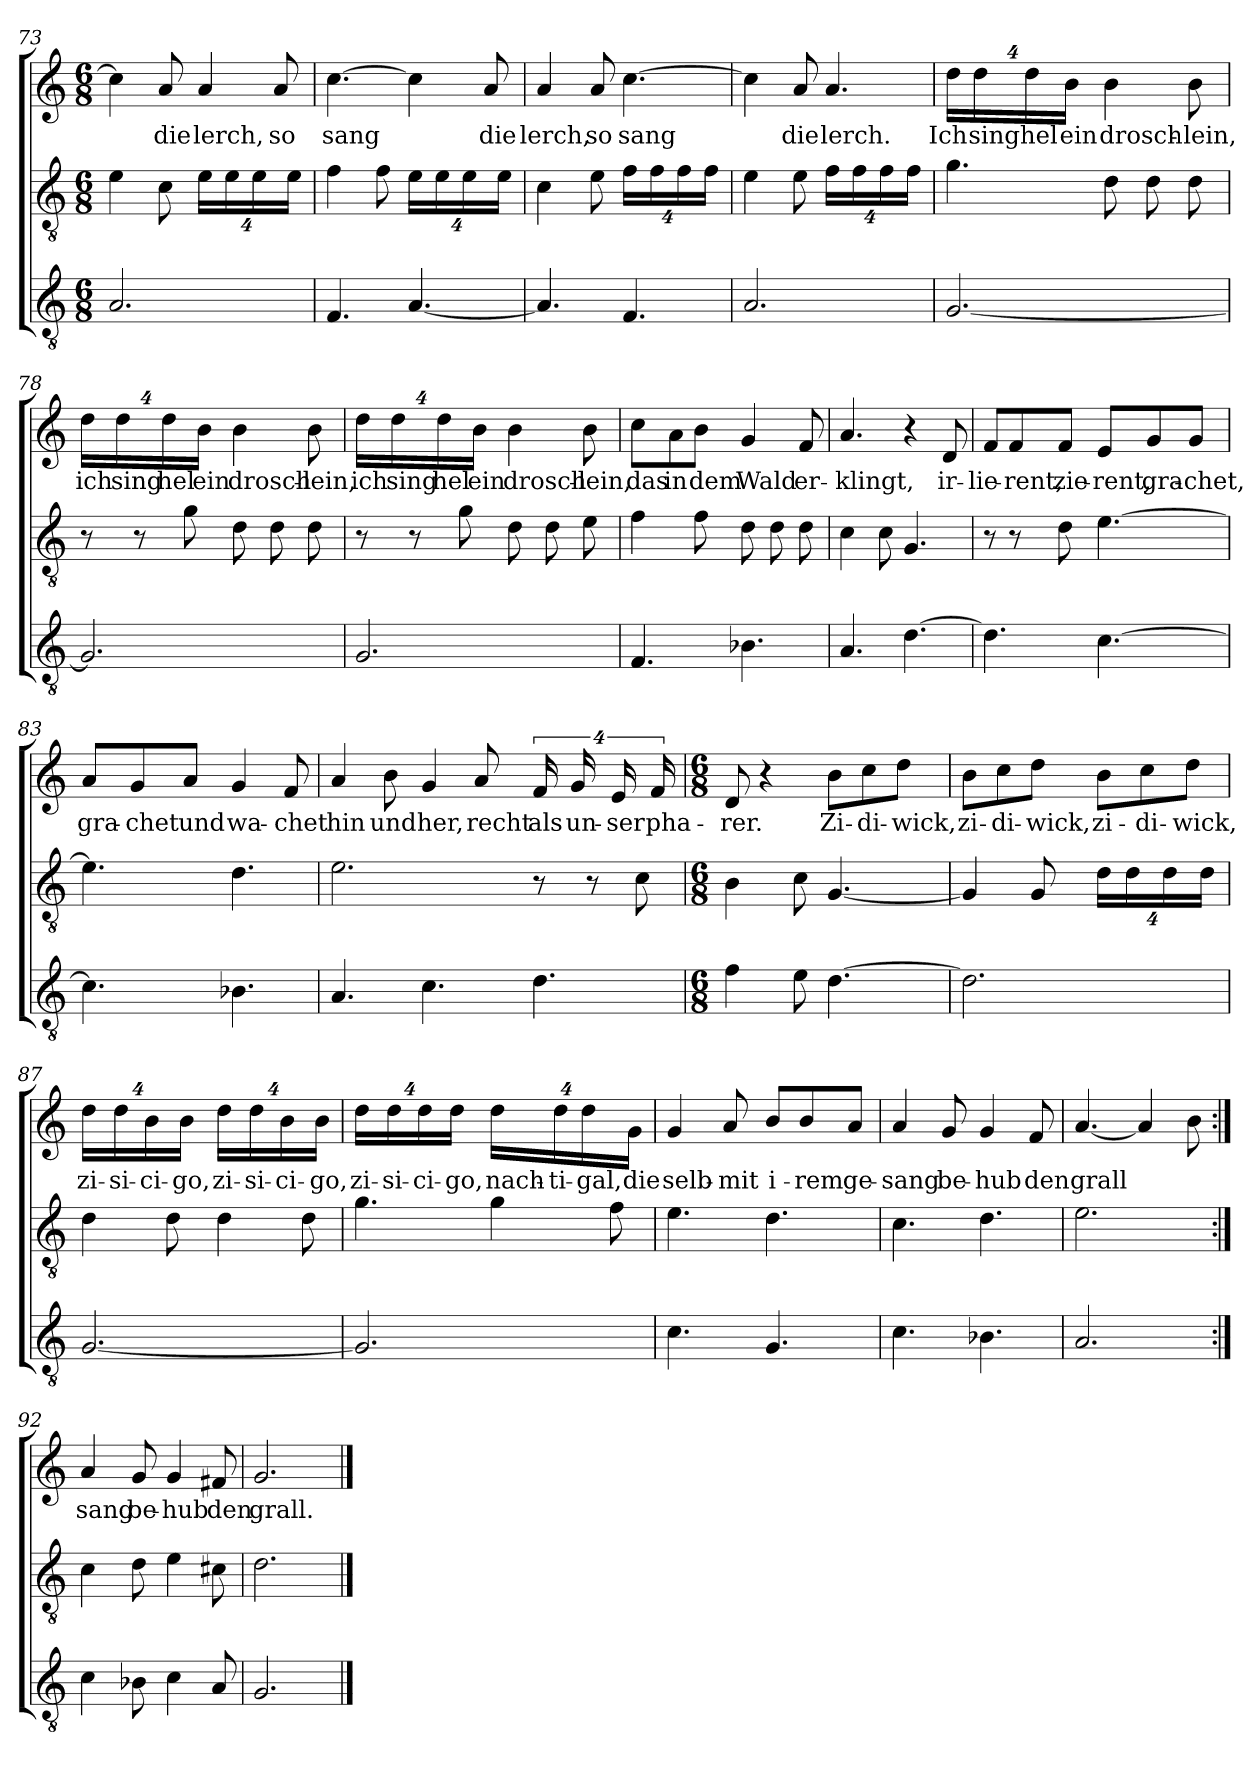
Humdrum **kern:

**kern	**kern	**kern	**text
*part3	*part2	*part1	*part1
*staff3	*staff2	*staff1	*staff1
*clefGv2	*clefGv2	*clefG2	*
*k[]	*k[]	*k[]	*
*C:	*C:	*C:	*
*M6/8	*M6/8	*M6/8	*
=73	=73	=73	=73
2.A/	4e\	4cc\]	.
!	!	!	!LO:LY:b
.	8c\	8a/	die
!	!	!	!LO:LY:b
.	32%3e\LL	4a/	lerch,
.	32%3e\	.	.
.	32%3e\	.	.
!	!	!	!LO:LY:b
.	.	8a/	so
.	32%3e\JJ	.	.
=74	=74	=74	=74
!	!	!	!LO:LY:b
4.F/	4f\	[4.cc\	sang
.	8f\	.	.
[4.A/	32%3e\LL	4cc\]	.
.	32%3e\	.	.
.	32%3e\	.	.
!	!	!	!LO:LY:b
.	.	8a/	die
.	32%3e\JJ	.	.
=75	=75	=75	=75
!	!	!	!LO:LY:b
4.A/]	4c\	4a/	lerch,
!	!	!	!LO:LY:b
.	8e\	8a/	so
!	!	!	!LO:LY:b
4.F/	32%3f\LL	[4.cc\	sang
.	32%3f\	.	.
.	32%3f\	.	.
.	32%3f\JJ	.	.
!!LO:PB:g=z
=76	=76	=76	=76
2.A/	4e\	4cc\]	.
!	!	!	!LO:LY:b
.	8e\	8a/	die
!	!	!	!LO:LY:b
.	32%3f\LL	4.a/	lerch.
.	32%3f\	.	.
.	32%3f\	.	.
.	32%3f\JJ	.	.
=77	=77	=77	=77
!	!	!	!LO:LY:b
[2.G/	4.g\	32%3dd\L	Ich
!	!	!	!LO:LY:b
.	.	32%3dd\	sing
!	!	!	!LO:LY:b
.	.	32%3dd\	hel
!	!	!	!LO:LY:b
.	.	32%3b\J	ein
!	!	!	!LO:LY:b
.	8d\	4b\	drosch-
.	8d\	.	.
!	!	!	!LO:LY:b
.	8d\	8b\	-lein,
=78	=78	=78	=78
!	!	!	!LO:LY:b
2.G/]	8r	32%3dd\L	ich
!	!	!	!LO:LY:b
.	.	32%3dd\	sing
.	8r	.	.
!	!	!	!LO:LY:b
.	.	32%3dd\	hel
.	8g\	.	.
!	!	!	!LO:LY:b
.	.	32%3b\J	ein
!	!	!	!LO:LY:b
.	8d\	4b\	drosch-
.	8d\	.	.
!	!	!	!LO:LY:b
.	8d\	8b\	-lein,
=79	=79	=79	=79
!	!	!	!LO:LY:b
2.G/	8r	32%3dd\L	ich
!	!	!	!LO:LY:b
.	.	32%3dd\	sing
.	8r	.	.
!	!	!	!LO:LY:b
.	.	32%3dd\	hel
.	8g\	.	.
!	!	!	!LO:LY:b
.	.	32%3b\J	ein
!	!	!	!LO:LY:b
.	8d\	4b\	drosch-
.	8d\	.	.
!	!	!	!LO:LY:b
.	8e\	8b\	-lein,
=80	=80	=80	=80
!	!	!	!LO:LY:b
4.F/	4f\	8cc\L	das
!	!	!	!LO:LY:b
.	.	8a\	in
!	!	!	!LO:LY:b
.	8f\	8b\J	dem
!	!	!	!LO:LY:b
4.B-X\	8d\	4g/	Wald
.	8d\	.	.
!	!	!	!LO:LY:b
.	8d\	8f/	er-
!!LO:LB:g=z
=81	=81	=81	=81
!	!	!	!LO:LY:b
4.A/	4c\	4.a/	-klingt,
.	8c\	.	.
[4.d\	4.G/	4r	.
!	!	!	!LO:LY:b
.	.	8d/	ir-
=82	=82	=82	=82
!	!	!	!LO:LY:b
4.d\]	8r	8f/L	-lie-
!	!	!	!LO:LY:b
.	8r	8f/	-rent,
!	!	!	!LO:LY:b
.	8d\	8f/J	zie-
!	!	!	!LO:LY:b
[4.c\	[4.e\	8e/L	-rent,
!	!	!	!LO:LY:b
.	.	8g/	gra-
!	!	!	!LO:LY:b
.	.	8g/J	-chet,
=83	=83	=83	=83
!	!	!	!LO:LY:b
4.c\]	4.e\]	8a/L	gra-
!	!	!	!LO:LY:b
.	.	8g/	-chet
!	!	!	!LO:LY:b
.	.	8a/J	und
!	!	!	!LO:LY:b
4.B-X\	4.d\	4g/	wa-
!	!	!	!LO:LY:b
.	.	8f/	-chet
=84	=84	=84	=84
!	!	!	!LO:LY:b
4.A/	2.e\	4a/	hin
!	!	!	!LO:LY:b
.	.	8b\	und
!	!	!	!LO:LY:b
4.c\	.	4g/	her,
!	!	!	!LO:LY:b
.	.	8a/	recht
!	!	!	!LO:LY:b
4.d\	8r	32%3f/	als
!	!	!	!LO:LY:b
.	.	32%3g/	un-
.	8r	.	.
!	!	!	!LO:LY:b
.	.	32%3e/	-ser
.	8c\	.	.
!	!	!	!LO:LY:b
.	.	32%3f/	pha-
=85	=85	=85	=85
*M6/8	*M6/8	*M6/8	*
!	!	!	!LO:LY:b
4f\	4B\	8d/	-rer.
.	.	4r	.
8e\	8c\	.	.
!	!	!	!LO:LY:b
[4.d\	[4.G/	8b\L	Zi-
!	!	!	!LO:LY:b
.	.	8cc\	-di-
!	!	!	!LO:LY:b
.	.	8dd\J	-wick,
!!LO:LB:g=z
=86	=86	=86	=86
!	!	!	!LO:LY:b
2.d\]	4G/]	8b\L	zi-
!	!	!	!LO:LY:b
.	.	8cc\	-di-
!	!	!	!LO:LY:b
.	8G/	8dd\J	-wick,
!	!	!	!LO:LY:b
.	32%3d\LL	8b\L	zi-
.	32%3d\	.	.
!	!	!	!LO:LY:b
.	.	8cc\	-di-
.	32%3d\	.	.
!	!	!	!LO:LY:b
.	.	8dd\J	-wick,
.	32%3d\JJ	.	.
=87	=87	=87	=87
!	!	!	!LO:LY:b
[2.G/	4d\	32%3dd\L	zi-
!	!	!	!LO:LY:b
.	.	32%3dd\	-si-
!	!	!	!LO:LY:b
.	.	32%3b\	-ci-
.	8d\	.	.
!	!	!	!LO:LY:b
.	.	32%3b\J	-go,
!	!	!	!LO:LY:b
.	4d\	32%3dd\L	zi-
!	!	!	!LO:LY:b
.	.	32%3dd\	-si-
!	!	!	!LO:LY:b
.	.	32%3b\	-ci-
.	8d\	.	.
!	!	!	!LO:LY:b
.	.	32%3b\J	-go,
=88	=88	=88	=88
!	!	!	!LO:LY:b
2.G/]	4.g\	32%3dd\L	zi-
!	!	!	!LO:LY:b
.	.	32%3dd\	-si-
!	!	!	!LO:LY:b
.	.	32%3dd\	-ci-
!	!	!	!LO:LY:b
.	.	32%3dd\J	-go,
!	!	!	!LO:LY:b
.	4g\	32%3dd\L	nach-
!	!	!	!LO:LY:b
.	.	32%3dd\	-ti-
!	!	!	!LO:LY:b
.	.	32%3dd\	-gal,
.	8f\	.	.
!	!	!	!LO:LY:b
.	.	32%3g\J	die
=89	=89	=89	=89
!	!	!	!LO:LY:b
4.c\	4.e\	4g/	selb-
!	!	!	!LO:LY:b
.	.	8a/	-mit
!	!	!	!LO:LY:b
4.G/	4.d\	8b/L	i-
!	!	!	!LO:LY:b
.	.	8b/	-rem
!	!	!	!LO:LY:b
.	.	8a/J	ge-
!!LO:LB:g=z
=90	=90	=90	=90
!	!	!	!LO:LY:b
4.c\	4.c\	4a/	-sang
!	!	!	!LO:LY:b
.	.	8g/	be-
!	!	!	!LO:LY:b
4.B-X\	4.d\	4g/	-hub
!	!	!	!LO:LY:b
.	.	8f/	den
=91	=91	=91	=91
!	!	!	!LO:LY:b
2.A/	2.e\	[4.a/	grall
.	.	4a/]	.
.	.	8b\	.
=92:|!	=92:|!	=92:|!	=92:|!
!	!	!	!LO:LY:b
4c\	4c\	4a/	sang
!	!	!	!LO:LY:b
8B-X\	8d\	8g/	be-
!	!	!	!LO:LY:b
4c\	4e\	4g/	-hub
!	!	!	!LO:LY:b
8A/	8c#X\	8f#X/	den
=93	=93	=93	=93
!	!	!	!LO:LY:b
2.G/	2.d\	2.g/	grall.
==	==	==	==
*-	*-	*-	*-
